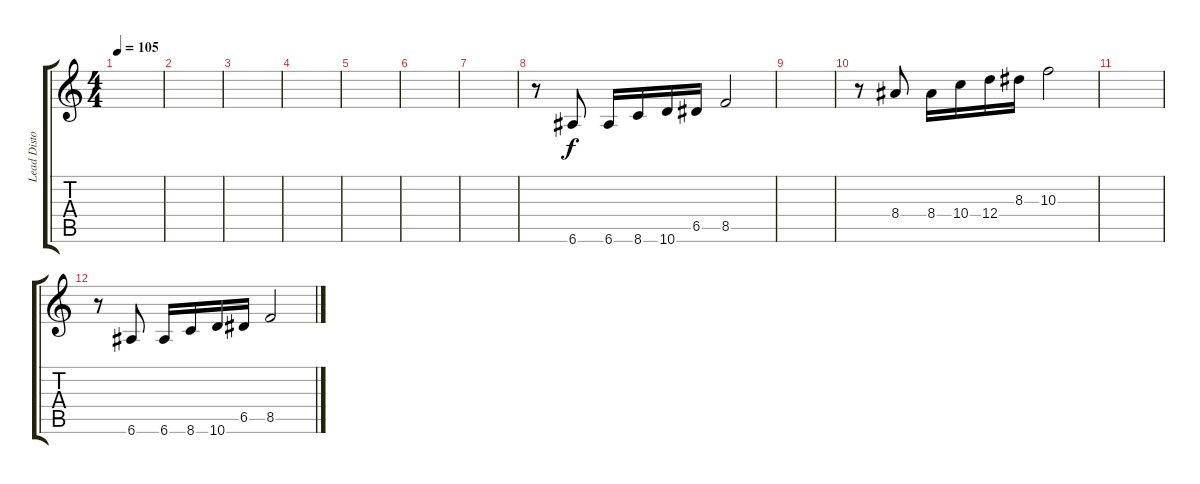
\track ("Lead Distortion" "Lead Disto") {instrument distortionguitar}
\staff {score tabs}
\tuning (E4 B3 G3 D3 A2 E2) {hide}
\ts (4 4)
\tempo 105
\clef g2
\ks c
|
|
|
|
|
|
|
r.8 6.6.8 6.6.16 8.6.16 10.6.16 6.5.16 8.5.2 |
|
r.8 8.4.8 8.4.16 10.4.16 12.4.16 8.3.16 10.3.2 |
|
r.8 6.6.8 6.6.16 8.6.16 10.6.16 6.5.16 8.5.2
